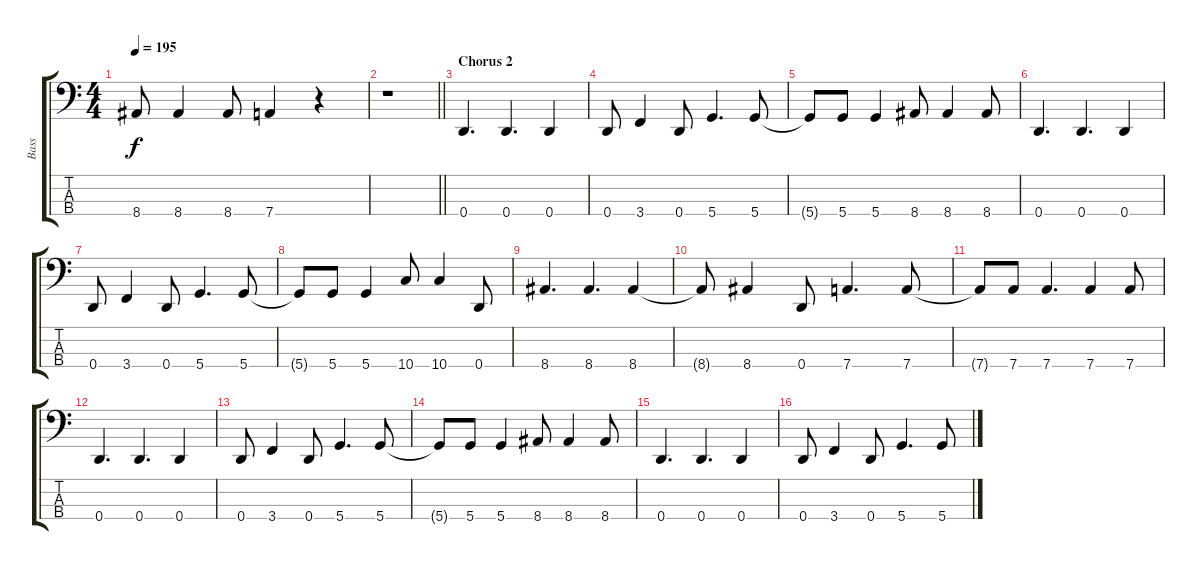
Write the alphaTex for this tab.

\track ("Bass" "Bass") {instrument electricbassfinger}
\staff {score tabs}
\tuning (G2 D2 A1 D1) {hide}
\ts (4 4)
\tempo 195
\clef f4
\ks c
8.4{t}.8{dy f} 8.4.4 8.4.8 7.4.4 r.4 |
\barLineRight lightlight
r.1 |
\section ("" "Chorus 2")
0.4.4{d} 0.4.4{d} 0.4.4 |
0.4.8 3.4.4 0.4.8 5.4.4{d} 5.4.8 |
5.4{t}.8 5.4.8 5.4.4 8.4.8 8.4.4 8.4.8 |
0.4.4{d} 0.4.4{d} 0.4.4 |
0.4.8 3.4.4 0.4.8 5.4.4{d} 5.4.8 |
5.4{t}.8 5.4.8 5.4.4 10.4.8 10.4.4 0.4.8 |
8.4.4{d} 8.4.4{d} 8.4.4 |
8.4{t}.8 8.4.4 0.4.8 7.4.4{d} 7.4.8 |
7.4{t}.8 7.4.8 7.4.4{d} 7.4.4 7.4.8 |
0.4.4{d} 0.4.4{d} 0.4.4 |
0.4.8 3.4.4 0.4.8 5.4.4{d} 5.4.8 |
5.4{t}.8 5.4.8 5.4.4 8.4.8 8.4.4 8.4.8 |
0.4.4{d} 0.4.4{d} 0.4.4 |
0.4.8 3.4.4 0.4.8 5.4.4{d} 5.4.8
